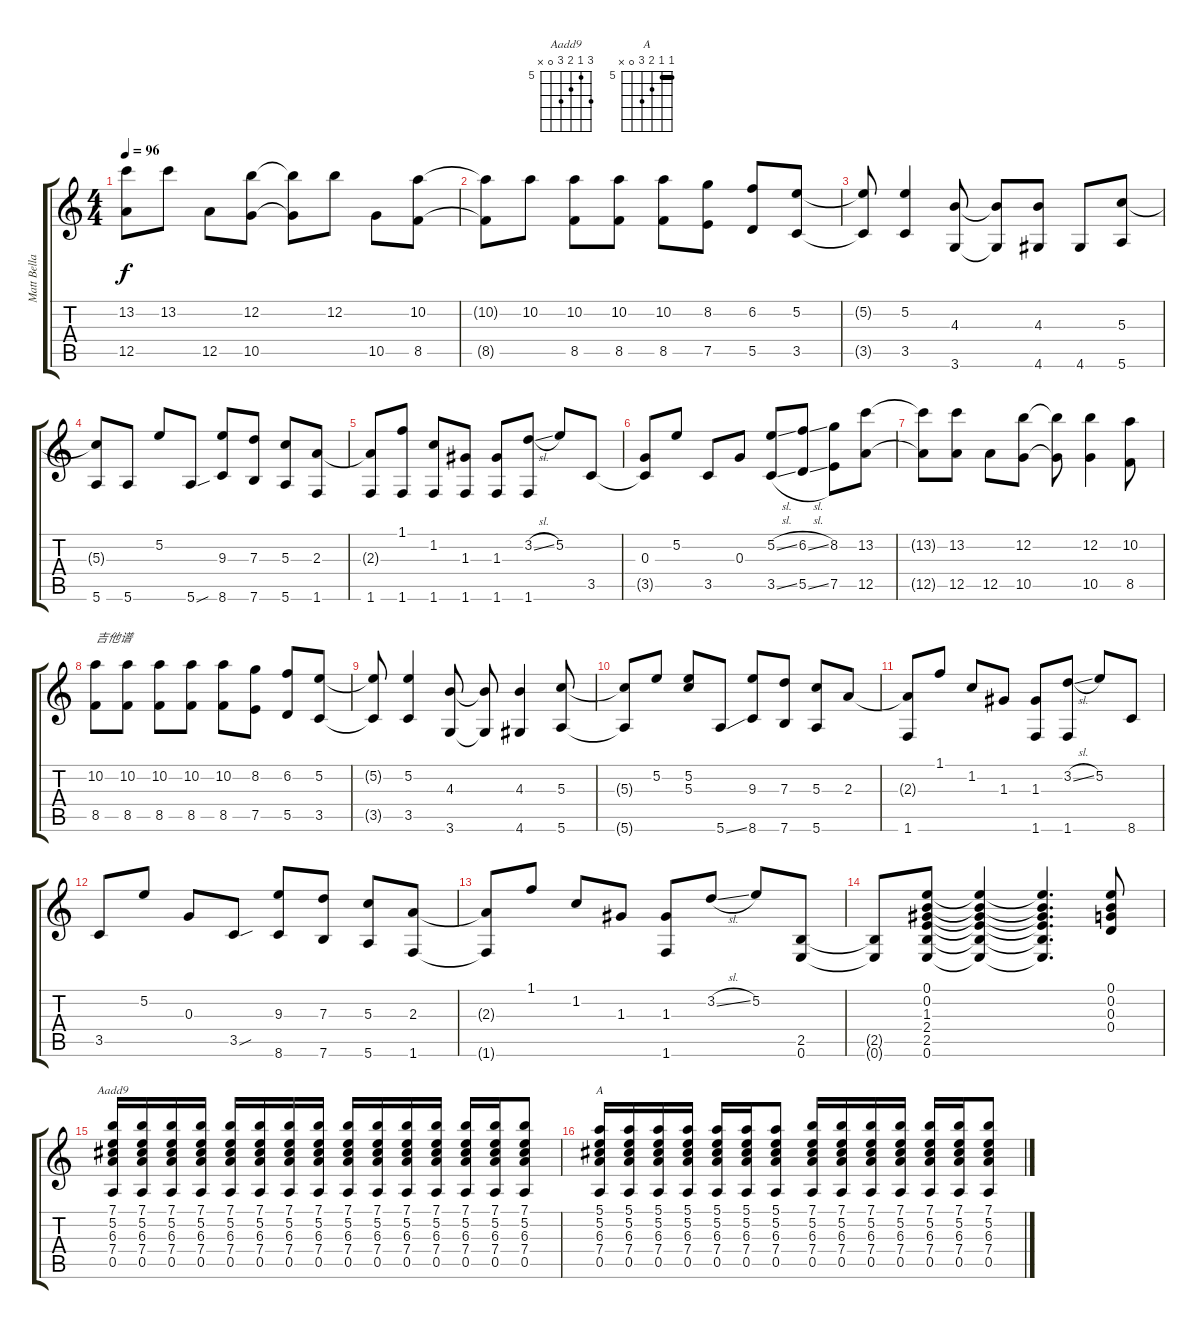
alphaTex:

\track ("Matt Bellamy" "Matt Bella") {instrument acousticguitarnylon}
\staff {score tabs}
\tuning (E4 B3 G3 D3 A2 E2) {hide}
\chord ("Aadd9" 7 5 6 7 0 x) {firstfret 5}
\chord ("A" 5 5 6 7 0 x) {firstfret 5 barre 5}
\ts (4 4)
\tempo 96
\clef g2
\ks c
(13.2{t} 12.5{t}).8{dy f} 13.2.8 12.5.8 (12.2 10.5).8 (12.2{t} 10.5{t}).8 12.2.8 10.5.8 (10.2 8.5).8 |
(10.2{t} 8.5{t}).8 10.2.8 (10.2 8.5).8 (10.2 8.5).8 (10.2 8.5).8 (8.2 7.5).8 (6.2 5.5).8 (5.2 3.5).8 |
(5.2{t} 3.5{t}).8 (5.2 3.5).4 (4.3 3.6).8 (4.3{t} 3.6{t}).8 (4.3 4.6).8 4.6.8 (5.3 5.6).8 |
(5.3{t} 5.6).8 5.6.8 5.2.8 5.6{sou}.8 (9.3 8.6).8 (7.3 7.6).8 (5.3 5.6).8 (2.3 1.6).8 |
(2.3{t} 1.6).8 (1.1 1.6).8 (1.2 1.6).8 (1.3 1.6).8 (1.3 1.6).8 (3.2{sl} 1.6).8 5.2.8 3.5.8 |
(0.3 3.5{t}).8 5.2.8 3.5.8 0.3.8 (5.2{sl} 3.5{sl}).8 (6.2{sl} 5.5{sl}).8 (8.2 7.5).8 (13.2 12.5).8 |
(13.2{t} 12.5{t}).8 (13.2 12.5).8 12.5.8 (12.2 10.5).8 (12.2{t} 10.5{t}).8 (12.2 10.5).4 (10.2 8.5).8 |
(10.2 8.5).8{txt "吉他谱"} (10.2 8.5).8 (10.2 8.5).8 (10.2 8.5).8 (10.2 8.5).8 (8.2 7.5).8 (6.2 5.5).8 (5.2 3.5).8 |
(5.2{t} 3.5{t}).8 (5.2 3.5).4 (4.3 3.6).8 (4.3{t} 3.6{t}).8 (4.3 4.6).4 (5.3 5.6).8 |
(5.3{t} 5.6{t}).8 5.2.8 (5.2 5.3).8 5.6{ss}.8 (9.3 8.6).8 (7.3 7.6).8 (5.3 5.6).8 2.3.8 |
(2.3{t} 1.6).8 1.1.8 1.2.8 1.3.8 (1.3 1.6).8 (3.2{sl} 1.6).8 5.2.8 8.6.8 |
3.5.8 5.2.8 0.3.8 3.5{sou}.8 (9.3 8.6).8 (7.3 7.6).8 (5.3 5.6).8 (2.3 1.6).8 |
(2.3{t} 1.6{t}).8 1.1.8 1.2.8 1.3.8 (1.3 1.6).8 3.2{sl}.8 5.2.8 (2.5 0.6).8 |
(2.5{t} 0.6{t}).8 (0.1 0.2 1.3 2.4 2.5 0.6).8 (0.1{t} 0.2{t} 1.3{t} 2.4{t} 2.5{t} 0.6{t}).4 (0.1{t} 0.2{t} 1.3{t} 2.4{t} 2.5{t} 0.6{t}).4{d} (0.1 0.2 0.3 0.4).8 |
(7.1 5.2 6.3 7.4 0.5).16{ch "Aadd9"} (7.1 5.2 6.3 7.4 0.5).16 (7.1 5.2 6.3 7.4 0.5).16 (7.1 5.2 6.3 7.4 0.5).16 (7.1 5.2 6.3 7.4 0.5).16 (7.1 5.2 6.3 7.4 0.5).16 (7.1 5.2 6.3 7.4 0.5).16 (7.1 5.2 6.3 7.4 0.5).16 (7.1 5.2 6.3 7.4 0.5).16 (7.1 5.2 6.3 7.4 0.5).16 (7.1 5.2 6.3 7.4 0.5).16 (7.1 5.2 6.3 7.4 0.5).16 (7.1 5.2 6.3 7.4 0.5).16 (7.1 5.2 6.3 7.4 0.5).16 (7.1 5.2 6.3 7.4 0.5).8 |
(5.1 5.2 6.3 7.4 0.5).16{ch "A"} (5.1 5.2 6.3 7.4 0.5).16 (5.1 5.2 6.3 7.4 0.5).16 (5.1 5.2 6.3 7.4 0.5).16 (5.1 5.2 6.3 7.4 0.5).16 (5.1 5.2 6.3 7.4 0.5).16 (5.1 5.2 6.3 7.4 0.5).8 (7.1 5.2 6.3 7.4 0.5).16 (7.1 5.2 6.3 7.4 0.5).16 (7.1 5.2 6.3 7.4 0.5).16 (7.1 5.2 6.3 7.4 0.5).16 (7.1 5.2 6.3 7.4 0.5).16 (7.1 5.2 6.3 7.4 0.5).16 (7.1 5.2 6.3 7.4 0.5).8
